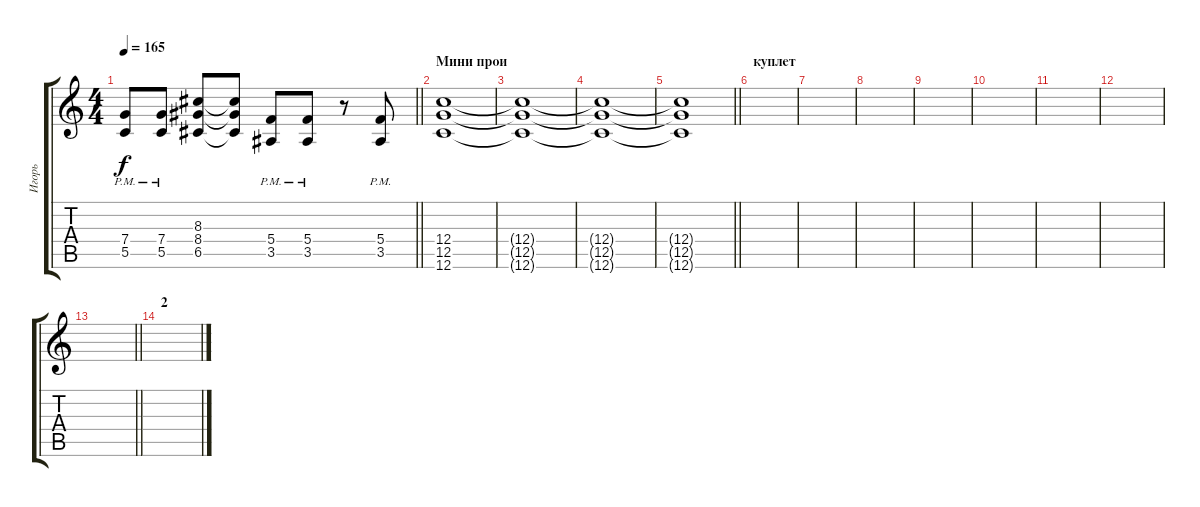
\track ("Игорь" "Игорь") {instrument distortionguitar}
\staff {score tabs}
\tuning (D4 A3 F3 C3 G2 C2) {hide}
\ts (4 4)
\tempo 165
\clef g2
\barLineRight lightlight
\ks c
(7.4{pm} 5.5{pm}).8{dy f} (7.4{pm} 5.5{pm}).8 (8.3 8.4 6.5).8 (8.3{t} 8.4{t} 6.5{t}).8 (5.4{pm} 3.5{pm}).8 (5.4{pm} 3.5{pm}).8 r.8 (5.4{pm} 3.5{pm}).8 |
\section ("" "Мини прои")
(12.4 12.5 12.6).1 |
(12.4{t} 12.5{t} 12.6{t}).1 |
(12.4{t} 12.5{t} 12.6{t}).1 |
\barLineRight lightlight
(12.4{t} 12.5{t} 12.6{t}).1 |
\section ("" "куплет")
|
|
|
|
|
|
|
\barLineRight lightlight
|
\section ("" "2")
